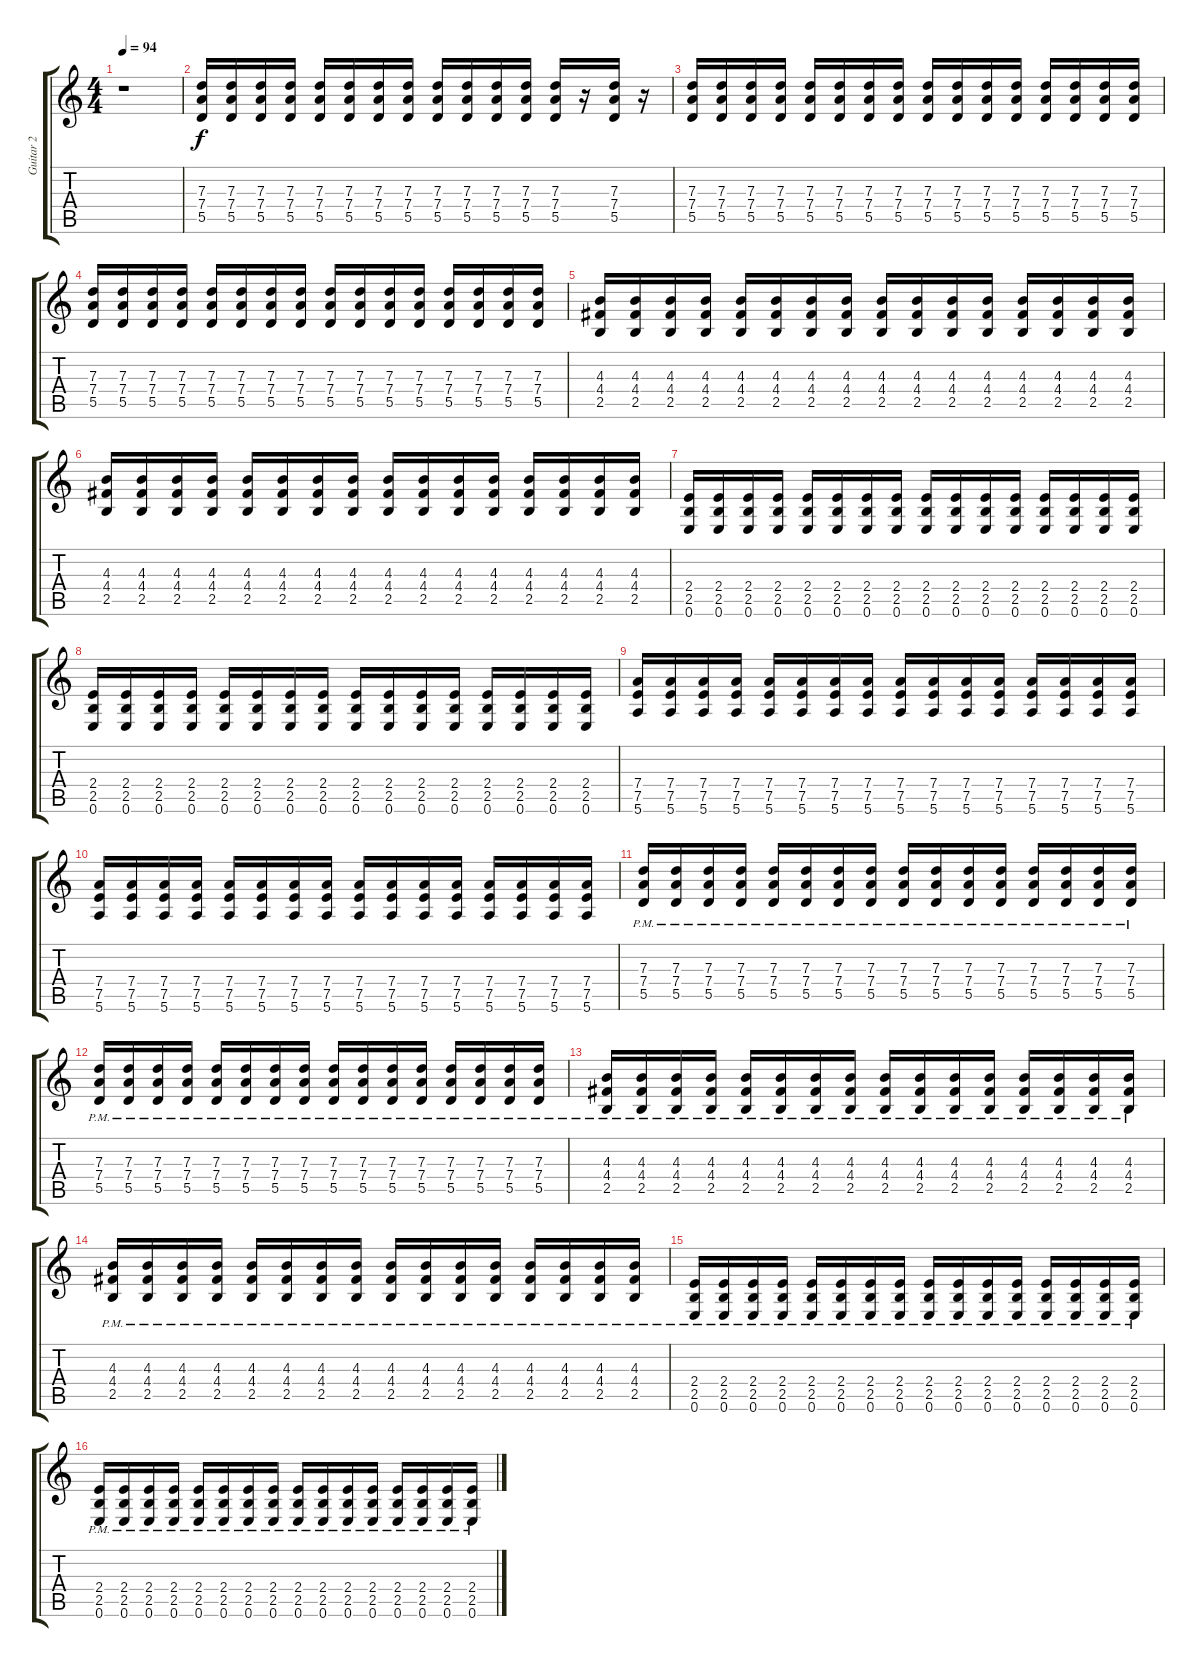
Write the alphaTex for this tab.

\track ("Guitar 2" "Guitar 2") {instrument distortionguitar}
\staff {score tabs}
\tuning (E4 B3 G3 D3 A2 E2) {hide}
\ts (4 4)
\tempo 94
\clef g2
\ks c
r.1{dy f volume 6 instrument distortionguitar} |
(7.3 7.4 5.5).16{volume 11} (7.3 7.4 5.5).16 (7.3 7.4 5.5).16 (7.3 7.4 5.5).16 (7.3 7.4 5.5).16 (7.3 7.4 5.5).16 (7.3 7.4 5.5).16 (7.3 7.4 5.5).16 (7.3 7.4 5.5).16 (7.3 7.4 5.5).16 (7.3 7.4 5.5).16 (7.3 7.4 5.5).16 (7.3 7.4 5.5).16 r.16 (7.3 7.4 5.5).16 r.16 |
(7.3 7.4 5.5).16 (7.3 7.4 5.5).16 (7.3 7.4 5.5).16 (7.3 7.4 5.5).16 (7.3 7.4 5.5).16 (7.3 7.4 5.5).16 (7.3 7.4 5.5).16 (7.3 7.4 5.5).16 (7.3 7.4 5.5).16 (7.3 7.4 5.5).16 (7.3 7.4 5.5).16 (7.3 7.4 5.5).16 (7.3 7.4 5.5).16 (7.3 7.4 5.5).16 (7.3 7.4 5.5).16 (7.3 7.4 5.5).16 |
(7.3 7.4 5.5).16 (7.3 7.4 5.5).16 (7.3 7.4 5.5).16 (7.3 7.4 5.5).16 (7.3 7.4 5.5).16 (7.3 7.4 5.5).16 (7.3 7.4 5.5).16 (7.3 7.4 5.5).16 (7.3 7.4 5.5).16 (7.3 7.4 5.5).16 (7.3 7.4 5.5).16 (7.3 7.4 5.5).16 (7.3 7.4 5.5).16 (7.3 7.4 5.5).16 (7.3 7.4 5.5).16 (7.3 7.4 5.5).16 |
(4.3 4.4 2.5).16 (4.3 4.4 2.5).16 (4.3 4.4 2.5).16 (4.3 4.4 2.5).16 (4.3 4.4 2.5).16 (4.3 4.4 2.5).16 (4.3 4.4 2.5).16 (4.3 4.4 2.5).16 (4.3 4.4 2.5).16 (4.3 4.4 2.5).16 (4.3 4.4 2.5).16 (4.3 4.4 2.5).16 (4.3 4.4 2.5).16 (4.3 4.4 2.5).16 (4.3 4.4 2.5).16 (4.3 4.4 2.5).16 |
(4.3 4.4 2.5).16 (4.3 4.4 2.5).16 (4.3 4.4 2.5).16 (4.3 4.4 2.5).16 (4.3 4.4 2.5).16 (4.3 4.4 2.5).16 (4.3 4.4 2.5).16 (4.3 4.4 2.5).16 (4.3 4.4 2.5).16 (4.3 4.4 2.5).16 (4.3 4.4 2.5).16 (4.3 4.4 2.5).16 (4.3 4.4 2.5).16 (4.3 4.4 2.5).16 (4.3 4.4 2.5).16 (4.3 4.4 2.5).16 |
(2.4 2.5 0.6).16 (2.4 2.5 0.6).16 (2.4 2.5 0.6).16 (2.4 2.5 0.6).16 (2.4 2.5 0.6).16 (2.4 2.5 0.6).16 (2.4 2.5 0.6).16 (2.4 2.5 0.6).16 (2.4 2.5 0.6).16 (2.4 2.5 0.6).16 (2.4 2.5 0.6).16 (2.4 2.5 0.6).16 (2.4 2.5 0.6).16 (2.4 2.5 0.6).16 (2.4 2.5 0.6).16 (2.4 2.5 0.6).16 |
(2.4 2.5 0.6).16 (2.4 2.5 0.6).16 (2.4 2.5 0.6).16 (2.4 2.5 0.6).16 (2.4 2.5 0.6).16 (2.4 2.5 0.6).16 (2.4 2.5 0.6).16 (2.4 2.5 0.6).16 (2.4 2.5 0.6).16 (2.4 2.5 0.6).16 (2.4 2.5 0.6).16 (2.4 2.5 0.6).16 (2.4 2.5 0.6).16 (2.4 2.5 0.6).16 (2.4 2.5 0.6).16 (2.4 2.5 0.6).16 |
(7.4 7.5 5.6).16 (7.4 7.5 5.6).16 (7.4 7.5 5.6).16 (7.4 7.5 5.6).16 (7.4 7.5 5.6).16 (7.4 7.5 5.6).16 (7.4 7.5 5.6).16 (7.4 7.5 5.6).16 (7.4 7.5 5.6).16 (7.4 7.5 5.6).16 (7.4 7.5 5.6).16 (7.4 7.5 5.6).16 (7.4 7.5 5.6).16 (7.4 7.5 5.6).16 (7.4 7.5 5.6).16 (7.4 7.5 5.6).16 |
(7.4 7.5 5.6).16 (7.4 7.5 5.6).16 (7.4 7.5 5.6).16 (7.4 7.5 5.6).16 (7.4 7.5 5.6).16 (7.4 7.5 5.6).16 (7.4 7.5 5.6).16 (7.4 7.5 5.6).16 (7.4 7.5 5.6).16 (7.4 7.5 5.6).16 (7.4 7.5 5.6).16 (7.4 7.5 5.6).16 (7.4 7.5 5.6).16 (7.4 7.5 5.6).16 (7.4 7.5 5.6).16 (7.4 7.5 5.6).16 |
(7.3{pm} 7.4{pm} 5.5{pm}).16{volume 8} (7.3{pm} 7.4{pm} 5.5{pm}).16 (7.3{pm} 7.4{pm} 5.5{pm}).16 (7.3{pm} 7.4{pm} 5.5{pm}).16 (7.3{pm} 7.4{pm} 5.5{pm}).16 (7.3{pm} 7.4{pm} 5.5{pm}).16 (7.3{pm} 7.4{pm} 5.5{pm}).16 (7.3{pm} 7.4{pm} 5.5{pm}).16 (7.3{pm} 7.4{pm} 5.5{pm}).16 (7.3{pm} 7.4{pm} 5.5{pm}).16 (7.3{pm} 7.4{pm} 5.5{pm}).16 (7.3{pm} 7.4{pm} 5.5{pm}).16 (7.3{pm} 7.4{pm} 5.5{pm}).16 (7.3{pm} 7.4{pm} 5.5{pm}).16 (7.3{pm} 7.4{pm} 5.5{pm}).16 (7.3{pm} 7.4{pm} 5.5{pm}).16 |
(7.3{pm} 7.4{pm} 5.5{pm}).16 (7.3{pm} 7.4{pm} 5.5{pm}).16 (7.3{pm} 7.4{pm} 5.5{pm}).16 (7.3{pm} 7.4{pm} 5.5{pm}).16 (7.3{pm} 7.4{pm} 5.5{pm}).16 (7.3{pm} 7.4{pm} 5.5{pm}).16 (7.3{pm} 7.4{pm} 5.5{pm}).16 (7.3{pm} 7.4{pm} 5.5{pm}).16 (7.3{pm} 7.4{pm} 5.5{pm}).16 (7.3{pm} 7.4{pm} 5.5{pm}).16 (7.3{pm} 7.4{pm} 5.5{pm}).16 (7.3{pm} 7.4{pm} 5.5{pm}).16 (7.3{pm} 7.4{pm} 5.5{pm}).16 (7.3{pm} 7.4{pm} 5.5{pm}).16 (7.3{pm} 7.4{pm} 5.5{pm}).16 (7.3{pm} 7.4{pm} 5.5{pm}).16 |
(4.3{pm} 4.4{pm} 2.5{pm}).16 (4.3{pm} 4.4{pm} 2.5{pm}).16 (4.3{pm} 4.4{pm} 2.5{pm}).16 (4.3{pm} 4.4{pm} 2.5{pm}).16 (4.3{pm} 4.4{pm} 2.5{pm}).16 (4.3{pm} 4.4{pm} 2.5{pm}).16 (4.3{pm} 4.4{pm} 2.5{pm}).16 (4.3{pm} 4.4{pm} 2.5{pm}).16 (4.3{pm} 4.4{pm} 2.5{pm}).16 (4.3{pm} 4.4{pm} 2.5{pm}).16 (4.3{pm} 4.4{pm} 2.5{pm}).16 (4.3{pm} 4.4{pm} 2.5{pm}).16 (4.3{pm} 4.4{pm} 2.5{pm}).16 (4.3{pm} 4.4{pm} 2.5{pm}).16 (4.3{pm} 4.4{pm} 2.5{pm}).16 (4.3{pm} 4.4{pm} 2.5{pm}).16 |
(4.3{pm} 4.4{pm} 2.5{pm}).16 (4.3{pm} 4.4{pm} 2.5{pm}).16 (4.3{pm} 4.4{pm} 2.5{pm}).16 (4.3{pm} 4.4{pm} 2.5{pm}).16 (4.3{pm} 4.4{pm} 2.5{pm}).16 (4.3{pm} 4.4{pm} 2.5{pm}).16 (4.3{pm} 4.4{pm} 2.5{pm}).16 (4.3{pm} 4.4{pm} 2.5{pm}).16 (4.3{pm} 4.4{pm} 2.5{pm}).16 (4.3{pm} 4.4{pm} 2.5{pm}).16 (4.3{pm} 4.4{pm} 2.5{pm}).16 (4.3{pm} 4.4{pm} 2.5{pm}).16 (4.3{pm} 4.4{pm} 2.5{pm}).16 (4.3{pm} 4.4{pm} 2.5{pm}).16 (4.3{pm} 4.4{pm} 2.5{pm}).16 (4.3{pm} 4.4{pm} 2.5{pm}).16 |
(2.4{pm} 2.5{pm} 0.6{pm}).16 (2.4{pm} 2.5{pm} 0.6{pm}).16 (2.4{pm} 2.5{pm} 0.6{pm}).16 (2.4{pm} 2.5{pm} 0.6{pm}).16 (2.4{pm} 2.5{pm} 0.6{pm}).16 (2.4{pm} 2.5{pm} 0.6{pm}).16 (2.4{pm} 2.5{pm} 0.6{pm}).16 (2.4{pm} 2.5{pm} 0.6{pm}).16 (2.4{pm} 2.5{pm} 0.6{pm}).16 (2.4{pm} 2.5{pm} 0.6{pm}).16 (2.4{pm} 2.5{pm} 0.6{pm}).16 (2.4{pm} 2.5{pm} 0.6{pm}).16 (2.4{pm} 2.5{pm} 0.6{pm}).16 (2.4{pm} 2.5{pm} 0.6{pm}).16 (2.4{pm} 2.5{pm} 0.6{pm}).16 (2.4{pm} 2.5{pm} 0.6{pm}).16 |
(2.4{pm} 2.5{pm} 0.6{pm}).16 (2.4{pm} 2.5{pm} 0.6{pm}).16 (2.4{pm} 2.5{pm} 0.6{pm}).16 (2.4{pm} 2.5{pm} 0.6{pm}).16 (2.4{pm} 2.5{pm} 0.6{pm}).16 (2.4{pm} 2.5{pm} 0.6{pm}).16 (2.4{pm} 2.5{pm} 0.6{pm}).16 (2.4{pm} 2.5{pm} 0.6{pm}).16 (2.4{pm} 2.5{pm} 0.6{pm}).16 (2.4{pm} 2.5{pm} 0.6{pm}).16 (2.4{pm} 2.5{pm} 0.6{pm}).16 (2.4{pm} 2.5{pm} 0.6{pm}).16 (2.4{pm} 2.5{pm} 0.6{pm}).16 (2.4{pm} 2.5{pm} 0.6{pm}).16 (2.4{pm} 2.5{pm} 0.6{pm}).16 (2.4{pm} 2.5{pm} 0.6{pm}).16
